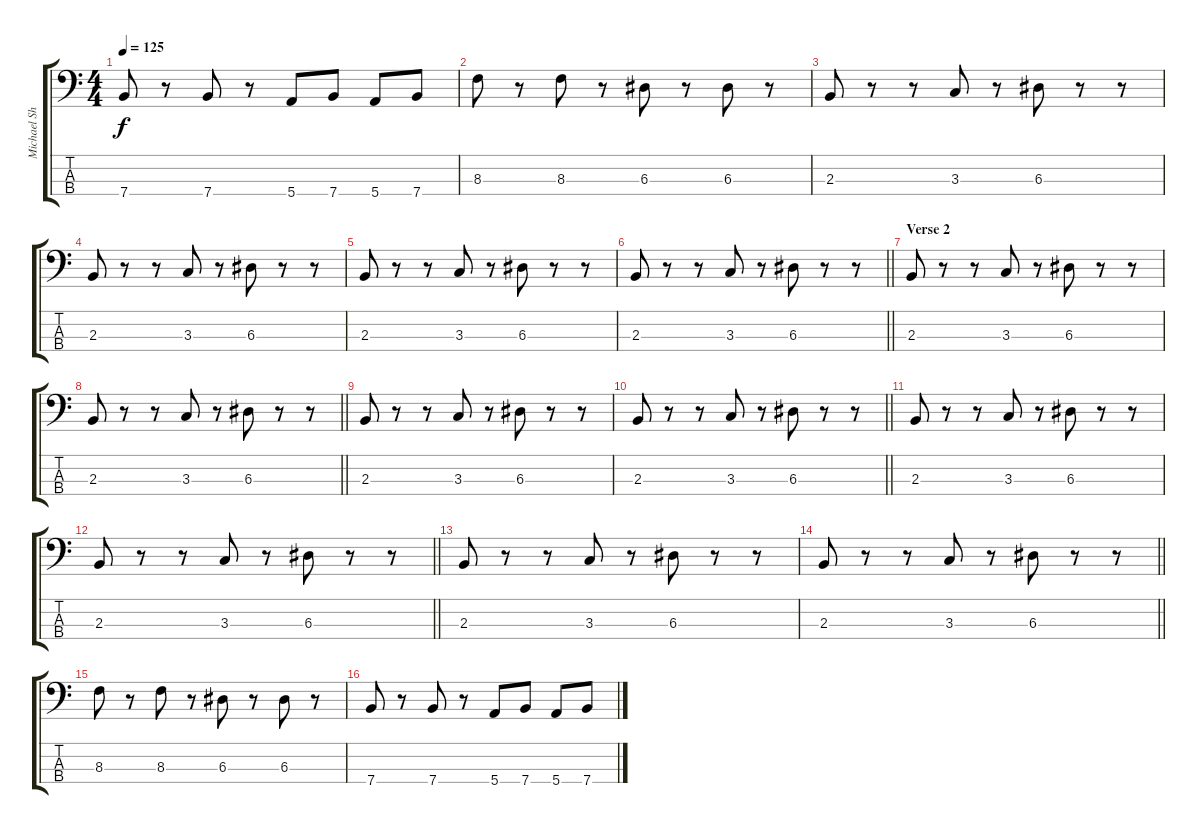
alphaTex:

\track ("Michael Shuman" "Michael Sh") {instrument electricbasspick}
\staff {score tabs}
\tuning (G2 D2 A1 E1) {hide}
\ts (4 4)
\tempo 125
\clef f4
\ks c
7.4.8{dy f} r.8 7.4.8 r.8 5.4.8 7.4.8 5.4.8 7.4.8 |
8.3.8 r.8 8.3.8 r.8 6.3.8 r.8 6.3.8 r.8 |
2.3.8 r.8 r.8 3.3.8 r.8 6.3.8 r.8 r.8 |
2.3.8 r.8 r.8 3.3.8 r.8 6.3.8 r.8 r.8 |
2.3.8 r.8 r.8 3.3.8 r.8 6.3.8 r.8 r.8 |
\barLineRight lightlight
2.3.8 r.8 r.8 3.3.8 r.8 6.3.8 r.8 r.8 |
\section ("" "Verse 2")
2.3.8 r.8 r.8 3.3.8 r.8 6.3.8 r.8 r.8 |
\barLineRight lightlight
2.3.8 r.8 r.8 3.3.8 r.8 6.3.8 r.8 r.8 |
2.3.8 r.8 r.8 3.3.8 r.8 6.3.8 r.8 r.8 |
\barLineRight lightlight
2.3.8 r.8 r.8 3.3.8 r.8 6.3.8 r.8 r.8 |
2.3.8 r.8 r.8 3.3.8 r.8 6.3.8 r.8 r.8 |
\barLineRight lightlight
2.3.8 r.8 r.8 3.3.8 r.8 6.3.8 r.8 r.8 |
2.3.8 r.8 r.8 3.3.8 r.8 6.3.8 r.8 r.8 |
\barLineRight lightlight
2.3.8 r.8 r.8 3.3.8 r.8 6.3.8 r.8 r.8 |
8.3.8 r.8 8.3.8 r.8 6.3.8 r.8 6.3.8 r.8 |
7.4.8 r.8 7.4.8 r.8 5.4.8 7.4.8 5.4.8 7.4.8
